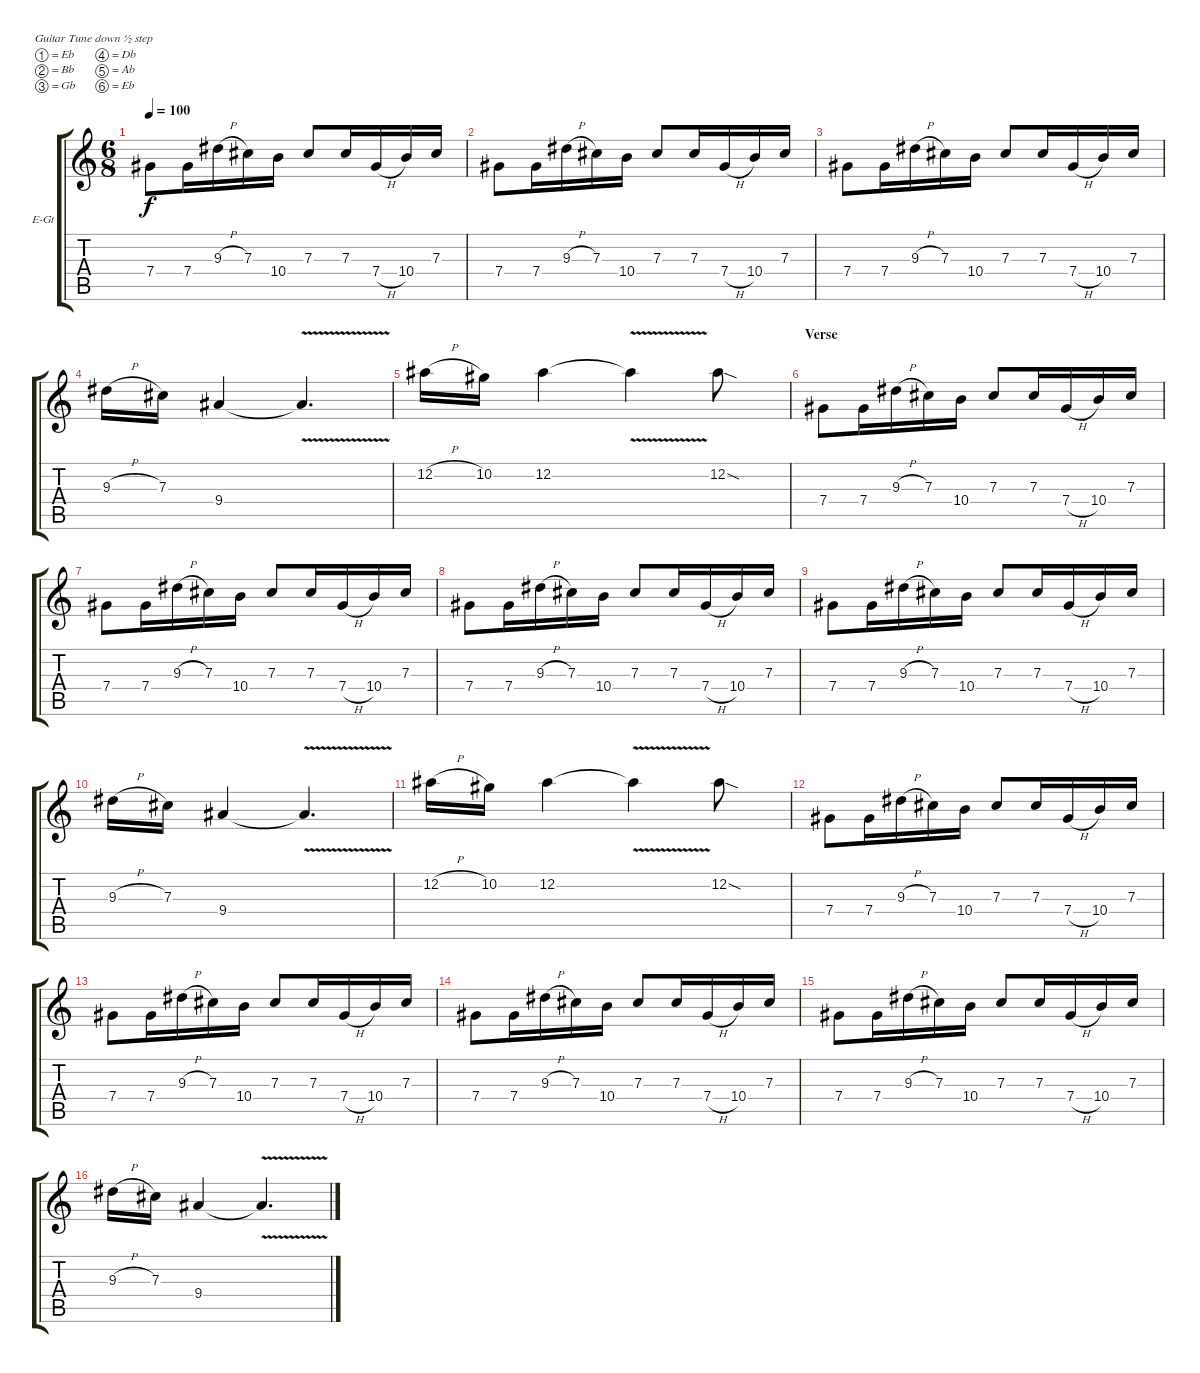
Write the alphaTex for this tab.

\bracketExtendMode groupsimilarinstruments
\firstSystemTrackNameOrientation horizontal
\otherSystemsTrackNameOrientation horizontal
\track ("Electric Guitar 2" "E-Gt") {instrument distortionguitar}
\staff {score tabs}
\tuning (Eb4 Bb3 Gb3 Db3 Ab2 Eb2)
\ts (6 8)
\tempo 100
\clef g2
\ks c
7.4.8{dy f} 7.4.16 9.3{h}.16 7.3.16 10.4.16 7.3.8 7.3.16 7.4{h}.16 10.4.16 7.3.16 |
7.4.8 7.4.16 9.3{h}.16 7.3.16 10.4.16 7.3.8 7.3.16 7.4{h}.16 10.4.16 7.3.16 |
7.4.8 7.4.16 9.3{h}.16 7.3.16 10.4.16 7.3.8 7.3.16 7.4{h}.16 10.4.16 7.3.16 |
9.3{h}.16 7.3.16 9.4.4 9.4{v t}.4{d} |
12.2{h}.16 10.2.16 12.2.4 12.2{v t}.4 12.2{sod}.8 |
\section ("" "Verse")
7.4.8 7.4.16 9.3{h}.16 7.3.16 10.4.16 7.3.8 7.3.16 7.4{h}.16 10.4.16 7.3.16 |
7.4.8 7.4.16 9.3{h}.16 7.3.16 10.4.16 7.3.8 7.3.16 7.4{h}.16 10.4.16 7.3.16 |
7.4.8 7.4.16 9.3{h}.16 7.3.16 10.4.16 7.3.8 7.3.16 7.4{h}.16 10.4.16 7.3.16 |
7.4.8 7.4.16 9.3{h}.16 7.3.16 10.4.16 7.3.8 7.3.16 7.4{h}.16 10.4.16 7.3.16 |
9.3{h}.16 7.3.16 9.4.4 9.4{v t}.4{d} |
12.2{h}.16 10.2.16 12.2.4 12.2{v t}.4 12.2{sod}.8 |
7.4.8 7.4.16 9.3{h}.16 7.3.16 10.4.16 7.3.8 7.3.16 7.4{h}.16 10.4.16 7.3.16 |
7.4.8 7.4.16 9.3{h}.16 7.3.16 10.4.16 7.3.8 7.3.16 7.4{h}.16 10.4.16 7.3.16 |
7.4.8 7.4.16 9.3{h}.16 7.3.16 10.4.16 7.3.8 7.3.16 7.4{h}.16 10.4.16 7.3.16 |
7.4.8 7.4.16 9.3{h}.16 7.3.16 10.4.16 7.3.8 7.3.16 7.4{h}.16 10.4.16 7.3.16 |
9.3{h}.16 7.3.16 9.4.4 9.4{v t}.4{d}
